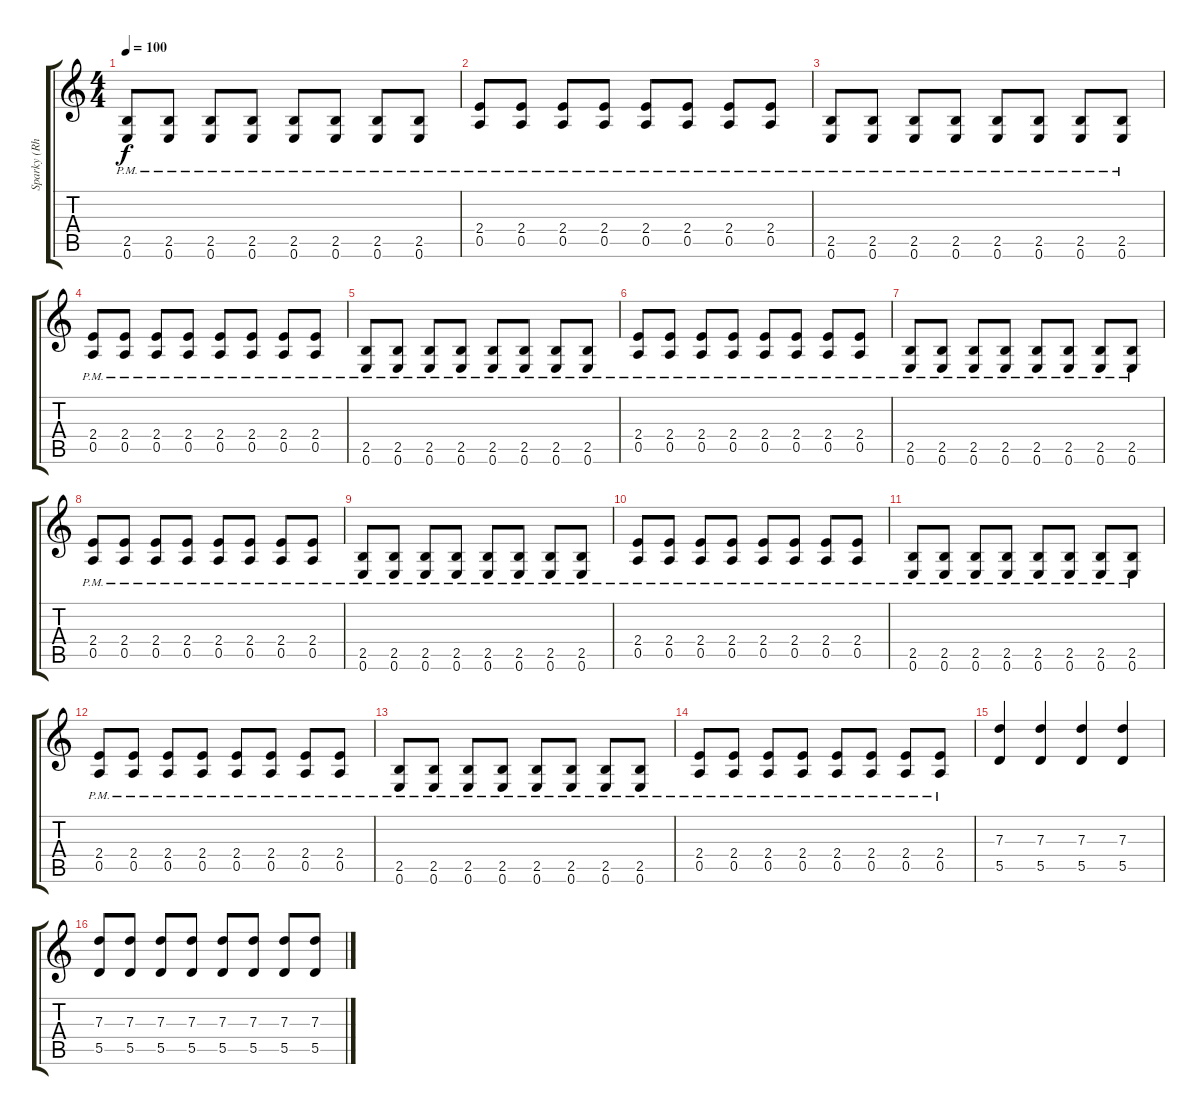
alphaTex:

\track ("Sparky (Rhythm)" "Sparky (Rh") {instrument overdrivenguitar}
\staff {score tabs}
\tuning (E4 B3 G3 D3 A2 E2) {hide}
\ts (4 4)
\tempo 100
\clef g2
\ks c
(2.5 0.6{pm}).8{dy f} (2.5 0.6{pm}).8 (2.5 0.6{pm}).8 (2.5 0.6{pm}).8 (2.5 0.6{pm}).8 (2.5 0.6{pm}).8 (2.5 0.6{pm}).8 (2.5 0.6{pm}).8 |
(2.4 0.5{pm}).8 (2.4 0.5{pm}).8 (2.4 0.5{pm}).8 (2.4 0.5{pm}).8 (2.4 0.5{pm}).8 (2.4 0.5{pm}).8 (2.4 0.5{pm}).8 (2.4 0.5{pm}).8 |
(2.5 0.6{pm}).8 (2.5 0.6{pm}).8 (2.5 0.6{pm}).8 (2.5 0.6{pm}).8 (2.5 0.6{pm}).8 (2.5 0.6{pm}).8 (2.5 0.6{pm}).8 (2.5 0.6{pm}).8 |
(2.4 0.5{pm}).8 (2.4 0.5{pm}).8 (2.4 0.5{pm}).8 (2.4 0.5{pm}).8 (2.4 0.5{pm}).8 (2.4 0.5{pm}).8 (2.4 0.5{pm}).8 (2.4 0.5{pm}).8 |
(2.5 0.6{pm}).8 (2.5 0.6{pm}).8 (2.5 0.6{pm}).8 (2.5 0.6{pm}).8 (2.5 0.6{pm}).8 (2.5 0.6{pm}).8 (2.5 0.6{pm}).8 (2.5 0.6{pm}).8 |
(2.4 0.5{pm}).8 (2.4 0.5{pm}).8 (2.4 0.5{pm}).8 (2.4 0.5{pm}).8 (2.4 0.5{pm}).8 (2.4 0.5{pm}).8 (2.4 0.5{pm}).8 (2.4 0.5{pm}).8 |
(2.5 0.6{pm}).8 (2.5 0.6{pm}).8 (2.5 0.6{pm}).8 (2.5 0.6{pm}).8 (2.5 0.6{pm}).8 (2.5 0.6{pm}).8 (2.5 0.6{pm}).8 (2.5 0.6{pm}).8 |
(2.4 0.5{pm}).8 (2.4 0.5{pm}).8 (2.4 0.5{pm}).8 (2.4 0.5{pm}).8 (2.4 0.5{pm}).8 (2.4 0.5{pm}).8 (2.4 0.5{pm}).8 (2.4 0.5{pm}).8 |
(2.5 0.6{pm}).8 (2.5 0.6{pm}).8 (2.5 0.6{pm}).8 (2.5 0.6{pm}).8 (2.5 0.6{pm}).8 (2.5 0.6{pm}).8 (2.5 0.6{pm}).8 (2.5 0.6{pm}).8 |
(2.4 0.5{pm}).8 (2.4 0.5{pm}).8 (2.4 0.5{pm}).8 (2.4 0.5{pm}).8 (2.4 0.5{pm}).8 (2.4 0.5{pm}).8 (2.4 0.5{pm}).8 (2.4 0.5{pm}).8 |
(2.5 0.6{pm}).8 (2.5 0.6{pm}).8 (2.5 0.6{pm}).8 (2.5 0.6{pm}).8 (2.5 0.6{pm}).8 (2.5 0.6{pm}).8 (2.5 0.6{pm}).8 (2.5 0.6{pm}).8 |
(2.4 0.5{pm}).8 (2.4 0.5{pm}).8 (2.4 0.5{pm}).8 (2.4 0.5{pm}).8 (2.4 0.5{pm}).8 (2.4 0.5{pm}).8 (2.4 0.5{pm}).8 (2.4 0.5{pm}).8 |
(2.5 0.6{pm}).8 (2.5 0.6{pm}).8 (2.5 0.6{pm}).8 (2.5 0.6{pm}).8 (2.5 0.6{pm}).8 (2.5 0.6{pm}).8 (2.5 0.6{pm}).8 (2.5 0.6{pm}).8 |
(2.4 0.5{pm}).8 (2.4 0.5{pm}).8 (2.4 0.5{pm}).8 (2.4 0.5{pm}).8 (2.4 0.5{pm}).8 (2.4 0.5{pm}).8 (2.4 0.5{pm}).8 (2.4 0.5{pm}).8 |
(7.3 5.5).4 (7.3 5.5).4 (7.3 5.5).4 (7.3 5.5).4 |
(7.3 5.5).8 (7.3 5.5).8 (7.3 5.5).8 (7.3 5.5).8 (7.3 5.5).8 (7.3 5.5).8 (7.3 5.5).8 (7.3 5.5).8
